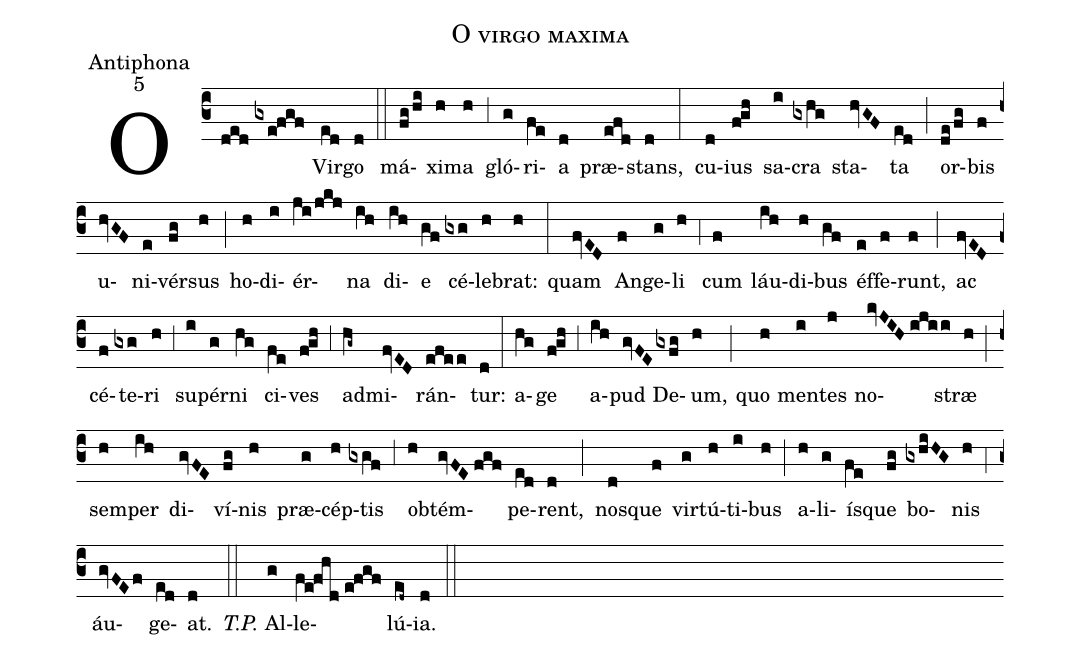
name:O virgo maxima;
office-part:Antiphona;
mode:5;
%%
(c3) O(ded//gxe!fgf) Vir(ed)go(d) (::)
má(fg/hi)xi(h)ma(h) (,3) gló(g)ri(fe)a(d) præ(efd)stans,(d) (:)
cu(d)ius(f!gh) sa(i)cra(gxhg) sta(hvGF)ta(ed) (;) or(de/fg)bis(f) u(hvGF)ni(e)vér(fg)sus(h) (;) ho(h)di(i)ér(ji/jkj)na(ih) di(ih)e(gf) cé(gxg)le(h)brat:(h) (:)
quam(fvED) An(f)ge(g)li(h) (,4) cum(f) láu(ih)di(h)bus(gf) éf(e)fe(f)runt,(f) (;) ac(fvED) cé(f)te(gxg)ri(h) (,3) su(i)pér(g)ni(hg) ci(fe)ves(f!gh) (,3) ad(hg~)mi(fvED)rán(efee)tur:(d) (:)
a(hg)ge(f!gh) (,3) a(ih)pud(gvFE) De(gxfg)um,(h) (;) quo(h) men(i)tes(j) no(kvJIH//ijii)stræ(h) (;) sem(h)per(ih) di(gvFE)ví(fg)nis(h) præ(g)cép(h)tis(gxgf) (,3) ob(h)tém(gvFE//fgf)pe(ed)rent,(d) (;) no(d)sque(f) vir(g)tú(h)ti(i)bus(h) (;) a(h)li(g)í(fe)sque(fg) bo(gxhiHG)nis(h) (,4) áu(gvFEf)ge(ed)at.(d) (::) <i>T.P.</i> Al(g)le(fe!fhd//e!fgf)lú(ed~)ia.(d) (::)
